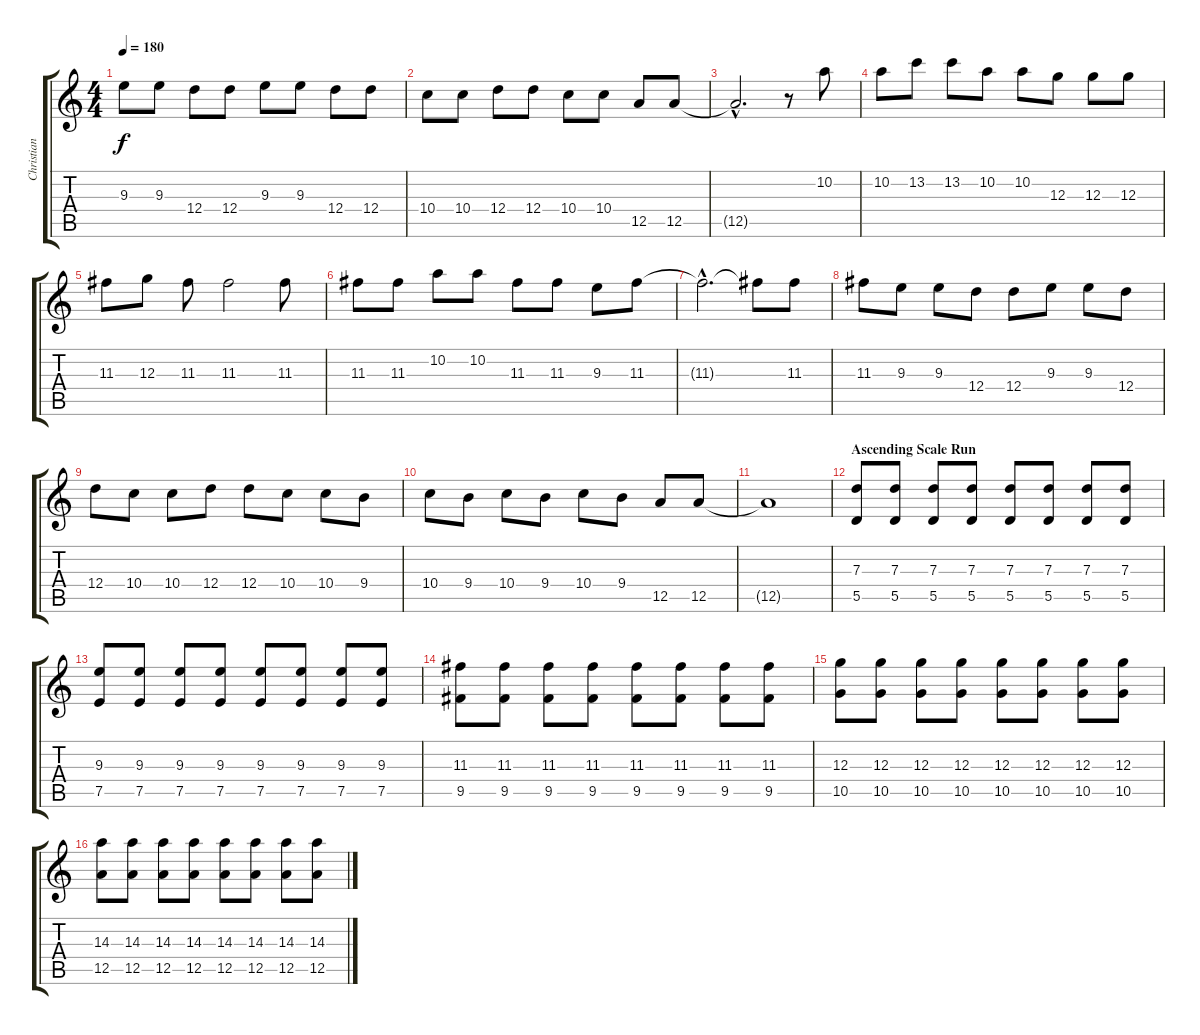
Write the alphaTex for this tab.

\track ("Christian Livingstone" "Christian ") {instrument overdrivenguitar}
\staff {score tabs}
\tuning (E4 B3 G3 D3 A2 E2) {hide}
\ts (4 4)
\tempo 180
\clef g2
\ks c
9.3.8{dy f} 9.3.8 12.4.8 12.4.8 9.3.8 9.3.8 12.4.8 12.4.8 |
10.4.8 10.4.8 12.4.8 12.4.8 10.4.8 10.4.8 12.5.8 12.5.8 |
12.5{hac t}.2{d} r.8 10.2.8 |
10.2.8 13.2.8 13.2.8 10.2.8 10.2.8 12.3.8 12.3.8 12.3.8 |
11.3.8 12.3.8 11.3.8 11.3.2 11.3.8 |
11.3.8 11.3.8 10.2.8 10.2.8 11.3.8 11.3.8 9.3.8 11.3.8 |
11.3{hac t}.2{d} 11.3{t}.8 11.3.8 |
11.3.8 9.3.8 9.3.8 12.4.8 12.4.8 9.3.8 9.3.8 12.4.8 |
12.4.8 10.4.8 10.4.8 12.4.8 12.4.8 10.4.8 10.4.8 9.4.8 |
10.4.8 9.4.8 10.4.8 9.4.8 10.4.8 9.4.8 12.5.8 12.5.8 |
12.5{t}.1 |
\section ("" "Ascending Scale Run")
(7.3 5.5).8 (7.3 5.5).8 (7.3 5.5).8 (7.3 5.5).8 (7.3 5.5).8 (7.3 5.5).8 (7.3 5.5).8 (7.3 5.5).8 |
(9.3 7.5).8 (9.3 7.5).8 (9.3 7.5).8 (9.3 7.5).8 (9.3 7.5).8 (9.3 7.5).8 (9.3 7.5).8 (9.3 7.5).8 |
(11.3 9.5).8 (11.3 9.5).8 (11.3 9.5).8 (11.3 9.5).8 (11.3 9.5).8 (11.3 9.5).8 (11.3 9.5).8 (11.3 9.5).8 |
(12.3 10.5).8 (12.3 10.5).8 (12.3 10.5).8 (12.3 10.5).8 (12.3 10.5).8 (12.3 10.5).8 (12.3 10.5).8 (12.3 10.5).8 |
(14.3 12.5).8 (14.3 12.5).8 (14.3 12.5).8 (14.3 12.5).8 (14.3 12.5).8 (14.3 12.5).8 (14.3 12.5).8 (14.3 12.5).8
